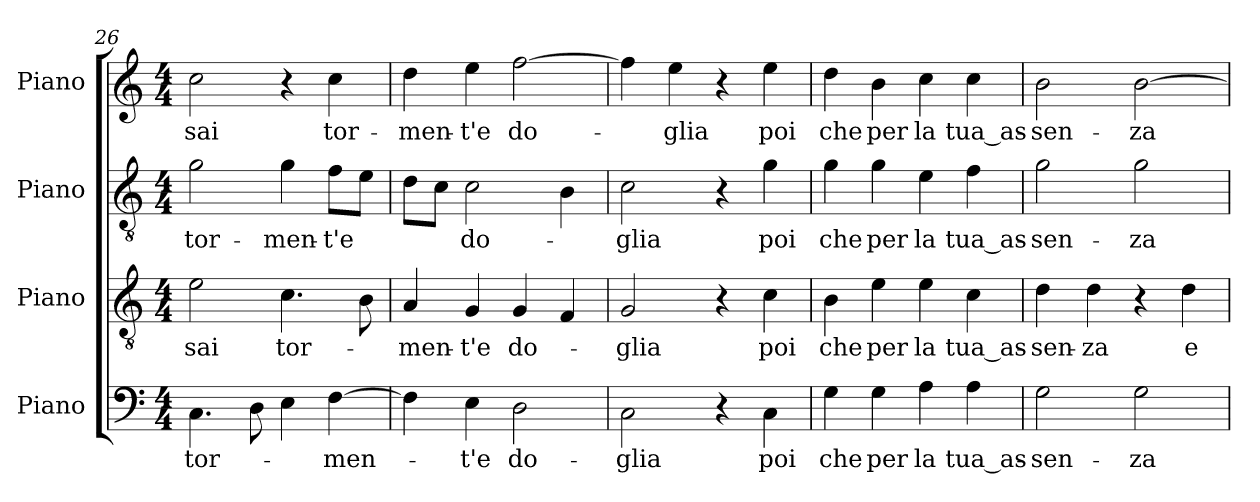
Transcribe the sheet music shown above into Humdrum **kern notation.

**kern	**text	**kern	**text	**kern	**text	**kern	**text
*part4	*part4	*part3	*part3	*part2	*part2	*part1	*part1
*staff4	*staff4	*staff3	*staff3	*staff2	*staff2	*staff1	*staff1
*I"Piano	*	*I"Piano	*	*I"Piano	*	*I"Piano	*
*I'Pno.	*	*I'Pno.	*	*I'Pno.	*	*I'Pno.	*
*clefF4	*	*clefGv2	*	*clefGv2	*	*clefG2	*
*	*	*ITrd7c12	*	*ITrd7c12	*	*	*
*k[]	*	*k[]	*	*k[]	*	*k[]	*
*C:	*	*C:	*	*C:	*	*C:	*
*M4/4	*	*M4/4	*	*M4/4	*	*M4/4	*
=26	=26	=26	=26	=26	=26	=26	=26
!	!LO:LY:b:color=#000000	!	!	!	!	!	!
!	!	!	!LO:LY:b:color=#000000	!	!	!	!
!	!	!	!	!	!LO:LY:b:color=#000000	!	!
!	!	!	!	!	!	!	!LO:LY:b:color=#000000
4.Ci\	tor-	2Ei\	-sai	2Gi\	tor-	2cci\	-sai
8Di\	.	.	.	.	.	.	.
!	!	!	!LO:LY:b:color=#000000	!	!	!	!
!	!	!	!	!	!LO:LY:b:color=#000000	!	!
4Ei\	.	4.Ci\	tor-	4Gi\	-men-	4r	.
!	!LO:LY:b:color=#000000	!	!	!	!	!	!
!	!	!	!	!	!LO:LY:b:color=#000000	!	!
!	!	!	!	!	!	!	!LO:LY:b:color=#000000
[4Fi\	-men-	.	.	8Fi\L	-t'e	4cci\	tor-
.	.	8BBi\	.	8Ei\J	.	.	.
=27	=27	=27	=27	=27	=27	=27	=27
!	!	!	!LO:LY:b:color=#000000	!	!	!	!
!	!	!	!	!	!	!	!LO:LY:b:color=#000000
4Fi\]	.	4AAi/	-men-	8Di\L	.	4ddi\	-men-
.	.	.	.	8Ci\J	.	.	.
!	!LO:LY:b:color=#000000	!	!	!	!	!	!
!	!	!	!LO:LY:b:color=#000000	!	!	!	!
!	!	!	!	!	!LO:LY:b:color=#000000	!	!
!	!	!	!	!	!	!	!LO:LY:b:color=#000000
4Ei\	-t'e	4GGi/	-t'e	2Ci\	do-	4eei\	-t'e
!	!LO:LY:b:color=#000000	!	!	!	!	!	!
!	!	!	!LO:LY:b:color=#000000	!	!	!	!
!	!	!	!	!	!	!	!LO:LY:b:color=#000000
2Di\	do-	4GGi/	do-	.	.	[2ffi\	do-
.	.	4FFi/	.	4BBi\	.	.	.
=28	=28	=28	=28	=28	=28	=28	=28
!	!LO:LY:b:color=#000000	!	!	!	!	!	!
!	!	!	!LO:LY:b:color=#000000	!	!	!	!
!	!	!	!	!	!LO:LY:b:color=#000000	!	!
2Ci\	-glia	2GGi/	-glia	2Ci\	-glia	4ffi\]	.
!	!	!	!	!	!	!	!LO:LY:b:color=#000000
.	.	.	.	.	.	4eei\	-glia
4r	.	4r	.	4r	.	4r	.
!	!LO:LY:b:color=#000000	!	!	!	!	!	!
!	!	!	!LO:LY:b:color=#000000	!	!	!	!
!	!	!	!	!	!LO:LY:b:color=#000000	!	!
!	!	!	!	!	!	!	!LO:LY:b:color=#000000
4Ci\	poi	4Ci\	poi	4Gi\	poi	4eei\	poi
!!LO:LB:g=z
=29	=29	=29	=29	=29	=29	=29	=29
!	!LO:LY:b:color=#000000	!	!	!	!	!	!
!	!	!	!LO:LY:b:color=#000000	!	!	!	!
!	!	!	!	!	!LO:LY:b:color=#000000	!	!
!	!	!	!	!	!	!	!LO:LY:b:color=#000000
4Gi\	che	4BBi\	che	4Gi\	che	4ddi\	che
!	!LO:LY:b:color=#000000	!	!	!	!	!	!
!	!	!	!LO:LY:b:color=#000000	!	!	!	!
!	!	!	!	!	!LO:LY:b:color=#000000	!	!
!	!	!	!	!	!	!	!LO:LY:b:color=#000000
4Gi\	per	4Ei\	per	4Gi\	per	4bi\	per
!	!LO:LY:b:color=#000000	!	!	!	!	!	!
!	!	!	!LO:LY:b:color=#000000	!	!	!	!
!	!	!	!	!	!LO:LY:b:color=#000000	!	!
!	!	!	!	!	!	!	!LO:LY:b:color=#000000
4Ai\	la	4Ei\	la	4Ei\	la	4cci\	la
!	!LO:LY:b:color=#000000	!	!	!	!	!	!
!	!	!	!LO:LY:b:color=#000000	!	!	!	!
!	!	!	!	!	!LO:LY:b:color=#000000	!	!
!	!	!	!	!	!	!	!LO:LY:b:color=#000000
4Ai\	tua_as-	4Ci\	tua_as-	4Fi\	tua_as-	4cci\	tua_as-
=30	=30	=30	=30	=30	=30	=30	=30
!	!LO:LY:b:color=#000000	!	!	!	!	!	!
!	!	!	!LO:LY:b:color=#000000	!	!	!	!
!	!	!	!	!	!LO:LY:b:color=#000000	!	!
!	!	!	!	!	!	!	!LO:LY:b:color=#000000
2Gi\	-sen-	4Di\	-sen-	2Gi\	-sen-	2bi\	-sen-
!	!	!	!LO:LY:b:color=#000000	!	!	!	!
.	.	4Di\	-za	.	.	.	.
!	!LO:LY:b:color=#000000	!	!	!	!	!	!
!	!	!	!	!	!LO:LY:b:color=#000000	!	!
!	!	!	!	!	!	!	!LO:LY:b:color=#000000
2Gi\	-za	4r	.	2Gi\	-za	[2bi\	-za
!	!	!	!LO:LY:b:color=#000000	!	!	!	!
.	.	4Di\	e-	.	.	.	.
=	=	=	=	=	=	=	=
*-	*-	*-	*-	*-	*-	*-	*-
